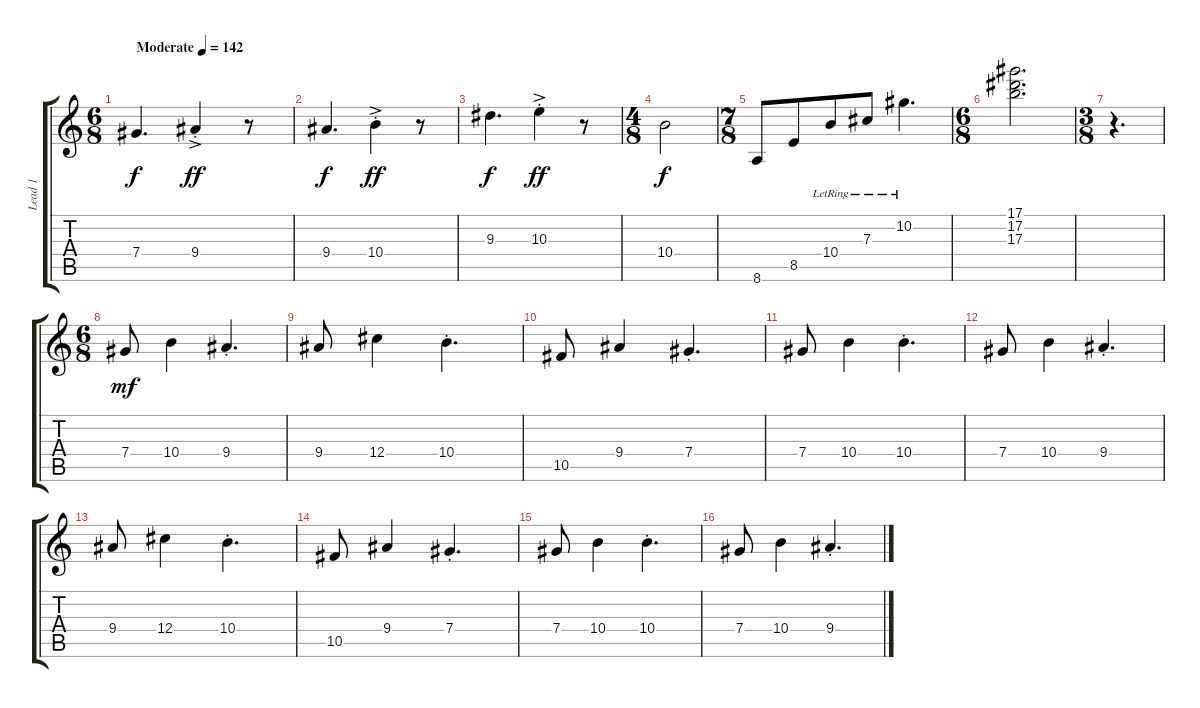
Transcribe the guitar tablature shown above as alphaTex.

\track ("Lead 1" "Lead 1") {instrument acousticguitarsteel}
\staff {score tabs}
\tuning (Eb4 Bb3 Gb3 Db3 Ab2 Db2) {hide}
\ts (6 8)
\tempo (142 "Moderate")
\clef g2
\ks c
7.4.4{d dy f instrument acousticguitarsteel} 9.4{ac st}.4{dy ff} r.8 |
9.4.4{d dy f} 10.4{ac st}.4{dy ff} r.8 |
9.3.4{d dy f} 10.3{ac st}.4{dy ff} r.8 |
\ts (4 8)
10.4.2{dy f} |
\ts (7 8)
8.6.8 8.5.8 10.4{lr}.8 7.3{lr}.8 10.2{lr}.4{d} |
\ts (6 8)
(17.1 17.2 17.3).2{d} |
\ts (3 8)
r.4{d} |
\ts (6 8)
7.4.8{dy mf} 10.4.4 9.4{st}.4{d} |
9.4.8 12.4.4 10.4{st}.4{d} |
10.5.8 9.4.4 7.4{st}.4{d} |
7.4.8 10.4.4 10.4{st}.4{d} |
7.4.8 10.4.4 9.4{st}.4{d} |
9.4.8 12.4.4 10.4{st}.4{d} |
10.5.8 9.4.4 7.4{st}.4{d} |
7.4.8 10.4.4 10.4{st}.4{d} |
7.4.8 10.4.4 9.4{st}.4{d}
